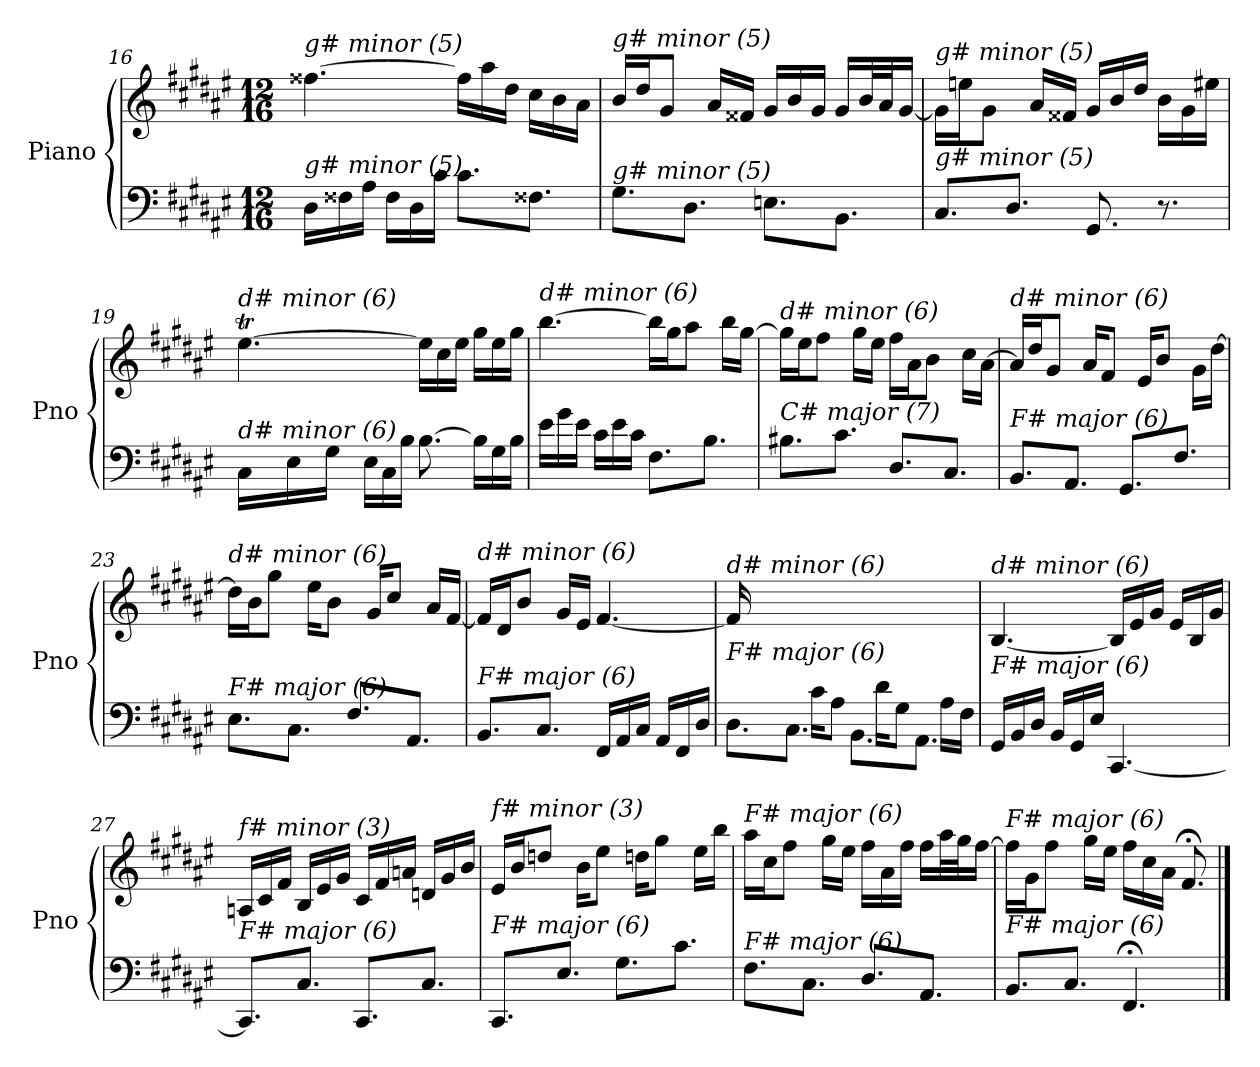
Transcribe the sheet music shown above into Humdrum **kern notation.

**kern	**kern
*part1	*part1
*staff2	*staff1
*I"Piano	*
*I'Pno	*
!!LO:LB:g=z
*clefF4	*clefG2
*k[f#c#g#d#a#e#]	*k[f#c#g#d#a#e#]
*F#:	*F#:
*M12/16	*M12/16
=16	=16
!	!LO:TX:i:t=g# minor (5)
!LO:TX:i:t=g# minor (5)	!
16D#\LL	[4.ff##X\
16F##X\	.
16A#\JJ	.
16F##\LL	.
16D#\	.
16c#\JJ	.
8.c#\L	16ff##\LL]
.	16aa#\
.	16dd#\JJ
8.F##X\J	16cc#\LL
.	16b\
.	16a#\JJ
=17	=17
!	!LO:TX:i:t=g# minor (5)
!LO:TX:i:t=g# minor (5)	!
8.G#\L	16b/LL
.	16dd#/J
.	8g#/J
8.D#\J	.
.	16a#/LL
.	16f##X/JJ
8.En\L	16g#/LL
.	16b/
.	16g#/JJ
8.BB\J	16g#/LL
.	32b/L
.	32a#/J
.	[16g#/JJ
=18	=18
!	!LO:TX:i:t=g# minor (5)
!LO:TX:i:t=g# minor (5)	!
8.C#/L	16g#\LL]
.	16een\J
.	8g#\J
8.D#/J	.
.	16a#/LL
.	16f##X/JJ
8.GG#/	16g#/LL
.	16b/
.	16dd#/JJ
8.r	16b\LL
.	16g#\
.	16ee#X\JJ
!!LO:LB:g=z
=19	=19
*^	*^
*	*	*	*Xtuplet
!	!	!LO:TX:i:t=d# minor (6)	!
!LO:TX:i:t=d# minor (6)	!	!	!
4.ryy	16C#\LL	[4.ee#t\	112%3ff#yy
.	.	.	112%3ee#yy
.	.	.	112%3ff#yy
.	16E#\	.	.
.	.	.	112%3ee#yy
.	.	.	112%3ff#yy
.	16G#\JJ	.	.
.	.	.	112%3ee#yy
.	.	.	14%3ee#yy
.	16E#\LL	.	.
.	16C#\	.	.
.	16B\JJ	.	.
4.ryy	[8.B\	16ee#\LL]	4.ryy
.	.	16cc#\	.
.	.	16ee#\JJ	.
.	16B\LL]	16gg#\LL	.
.	16G#\	16ee#\	.
.	16B\JJ	16gg#\JJ	.
*	*	*v	*v
=20	=20	=20
!	!	!LO:TX:i:t=d# minor (6)
!LO:TX:i:t=d# minor (6)	!	!
*v	*v	*
16e#\LL	[4.bb\
16g#\	.
16e#\JJ	.
16c#\LL	.
16e#\	.
16c#\JJ	.
8.F#\L	16bb\LL]
.	16gg#\J
.	8aa#\J
8.B\J	.
.	16bb\LL
.	[16gg#\JJ
=21	=21
!	!LO:TX:i:t=d# minor (6)
!LO:TX:i:t=C# major (7)	!
8.B#X\L	16gg#\LL]
.	16ee#\J
.	8ff#\J
8.c#\J	.
.	16gg#\LL
.	16ee#\JJ
8.D#/L	16ff#\LL
.	16a#\J
.	8b\J
8.C#/J	.
.	16cc#\LL
.	[16a#\JJ
=22	=22
!	!LO:TX:i:t=d# minor (6)
!LO:TX:i:t=F# major (6)	!
8.BB/L	16a#/LL]
.	16dd#/J
.	8g#/J
8.AA#/J	.
.	16a#/KL
.	8f#/J
8.GG#/L	.
.	16e#/KL
.	8b/J
8.F#/J	.
.	16g#\LL
.	[16dd#\JJ
!!LO:LB:g=z
=23	=23
!	!LO:TX:i:t=d# minor (6)
!LO:TX:i:t=F# major (6)	!
8.E#\L	16dd#\LL]
.	16b\J
.	8gg#\J
8.C#\J	.
.	16ee#\KL
.	8b\J
8.F#/L	.
.	16g#/KL
.	8cc#/J
8.AA#/J	.
.	16a#/LL
.	[16f#/JJ
=24	=24
!	!LO:TX:i:t=d# minor (6)
!LO:TX:i:t=F# major (6)	!
8.BB/L	16f#/LL]
.	16d#/J
.	8b/J
8.C#/J	.
.	16g#/LL
.	16e#/JJ
16FF#/LL	[4.f#/
16AA#/	.
16C#/JJ	.
16AA#/LL	.
16FF#/	.
16D#/JJ	.
=25	=25
*^	*
!	!	!LO:TX:i:t=d# minor (6)
!LO:TX:i:t=F# major (6)	!	!
16ryy	8.D#\L	16f#/LL]
16A#/J	.	2ryy
8B/J	.	.
.	8.C#\J	.
16c#\KL	.	.
8A#\J	.	.
.	8.BB\L	.
16d#\KL	.	.
8G#\J	.	.
.	8.AA#\J	8.ryy
16A#\LL	.	.
16F#\JJ	.	.
*v	*v	*
=26	=26
!	!LO:TX:i:t=d# minor (6)
!LO:TX:i:t=F# major (6)	!
16GG#/LL	[4.B/
16BB/	.
16D#/JJ	.
16BB/LL	.
16GG#/	.
16E#/JJ	.
[4.CC#/	16B/LL]
.	16e#/
.	16g#/JJ
.	16e#/LL
.	16B/
.	16g#/JJ
!!LO:LB:g=z
=27	=27
!	!LO:TX:i:t=f# minor (3)
!LO:TX:i:t=F# major (6)	!
8.CC#/L]	16An/LL
.	16c#/
.	16f#/JJ
8.C#/J	16B/LL
.	16e#/
.	16g#/JJ
8.CC#/L	16c#/LL
.	16f#/
.	16an/JJ
8.C#/J	16dn/LL
.	16g#/
.	16b/JJ
=28	=28
!	!LO:TX:i:t=f# minor (3)
!LO:TX:i:t=F# major (6)	!
8.CC#/L	16e#/LL
.	16b/J
.	8ddn/J
8.E#/J	.
.	16b\KL
.	8ee#\J
8.G#\L	.
.	16ddn\KL
.	8gg#\J
8.c#\J	.
.	16ee#\LL
.	16bb\JJ
=29	=29
!	!LO:TX:i:t=F# major (6)
!LO:TX:i:t=F# major (6)	!
8.F#\L	16aa#\LL
.	16cc#\J
.	8ff#\J
8.C#\J	.
.	16gg#\LL
.	16ee#\JJ
8.D#/L	16ff#\LL
.	16a#\
.	16ff#\JJ
8.AA#/J	16ff#\LL
.	32aa#\L
.	32gg#\J
.	[16ff#\JJ
=30	=30
!	!LO:TX:i:t=F# major (6)
!LO:TX:i:t=F# major (6)	!
8.BB/L	16ff#\LL]
.	16g#\J
.	8ff#\J
8.C#/J	.
.	16gg#\LL
.	16ee#\JJ
4.FF#;/	16ff#\LL
.	16cc#\
.	16a#\JJ
.	8.f#;</
==	==
*-	*-
